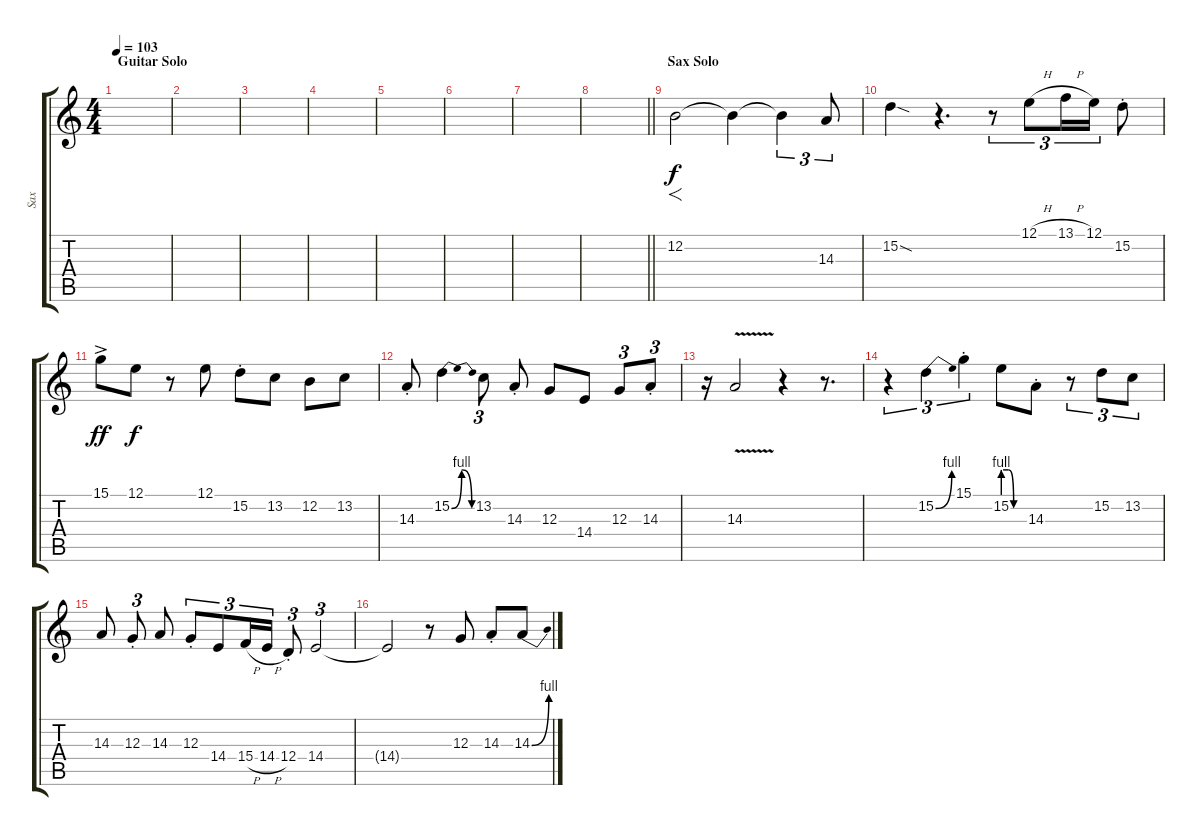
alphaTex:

\track ("Sax" "Sax") {instrument sopranosax}
\staff {score tabs}
\tuning (E4 B3 G3 D3 A2 E2) {hide}
\ts (4 4)
\section ("" "Guitar Solo")
\tempo 103
\clef g2
\ks c
|
|
|
|
|
|
|
\barLineRight lightlight
|
\section ("" "Sax Solo")
12.2.2{f} 12.2{t}.4 12.2{t}.4{tu (3 2)} 14.3.8{tu (3 2)} |
15.2{sod}.4 r.4{d} r.8{tu (3 2)} 12.1{h}.8{tu (3 2)} 13.1{h}.16{tu (3 2)} 12.1.16{tu (3 2)} 15.2{st}.8 |
15.1{ac}.8{dy ff} 12.1.8{dy f} r.8 12.1.8 15.2{st}.8 13.2.8 12.2.8 13.2.8 |
14.3{st}.8 15.2{be (bendrelease 0 0 15 4 45 4 60 0)}.4 13.2.8{tu (3 2)} 14.3{st}.8 12.3.8 14.4.8 12.3.8{tu (3 2)} 14.3{st}.8{tu (3 2)} |
r.16 14.3{v}.2 r.4 r.8{d} |
r.4{tu (3 2)} 15.2{be (bend 0 0 60 4)}.4{tu (3 2)} 15.1{st}.4{tu (3 2)} 15.2{be (custom 0 4 15 4 30 0 60 0)}.8 14.3{st}.8 r.8{tu (3 2)} 15.2.8{tu (3 2)} 13.2.8{tu (3 2)} |
14.3.8 12.3{st}.8{tu (3 2)} 14.3.8 12.3{st}.8{tu (3 2)} 14.4.8{tu (3 2)} 15.4{h}.16{tu (3 2)} 14.4{h}.16{tu (3 2)} 12.4{st}.8{tu (3 2)} 14.4.2{tu (3 2)} |
14.4{t}.2 r.8 12.3.8 14.3{st}.8 14.3{be (bend 0 0 60 4)}.8
